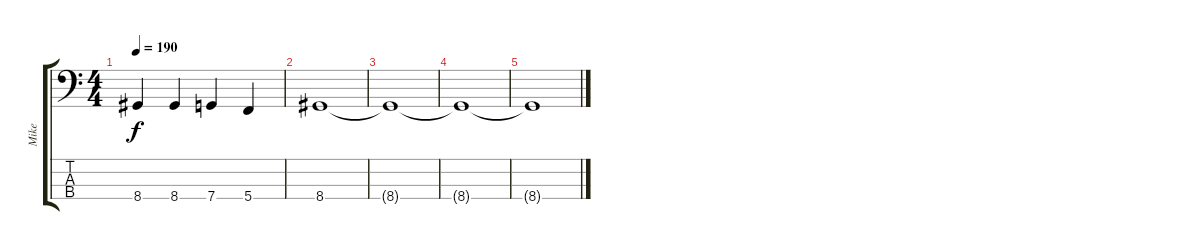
\track ("Mike" "Mike") {instrument electricbassfinger}
\staff {score tabs}
\tuning (F2 C2 G1 C1) {hide}
\ts (4 4)
\tempo 190
\clef f4
\ks c
8.4.4{dy f} 8.4.4 7.4.4 5.4.4 |
8.4.1 |
8.4{t}.1 |
8.4{t}.1 |
8.4{t}.1
